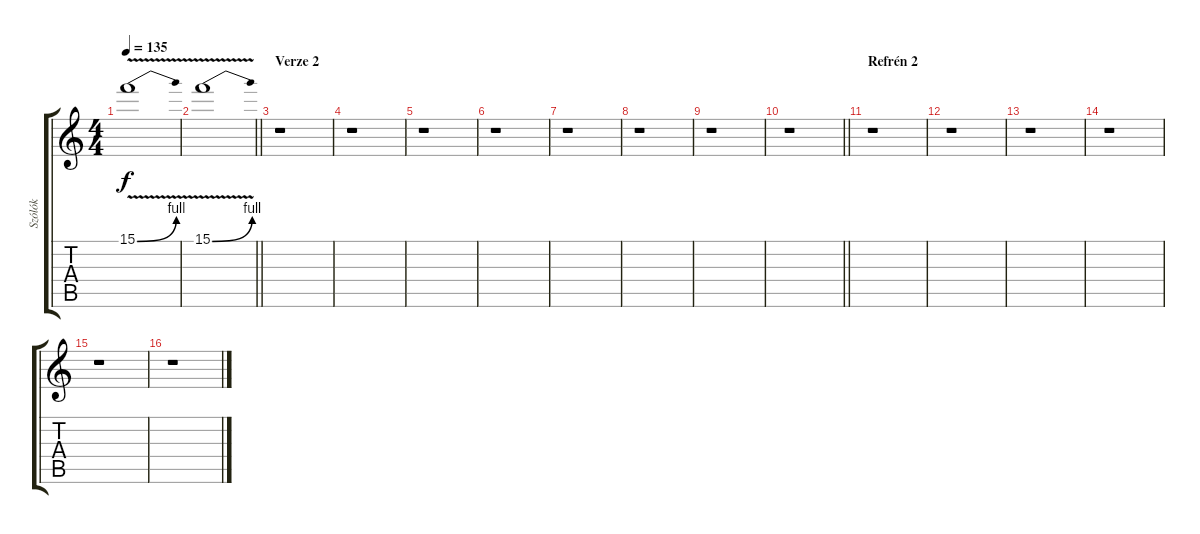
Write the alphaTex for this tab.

\track ("Szólók" "Szólók") {instrument overdrivenguitar}
\staff {score tabs}
\tuning (D4 A3 F3 C3 G2 D2) {hide}
\ts (4 4)
\tempo 135
\clef g2
\ks c
15.1{be (bend 0 0 60 4) v}.1{dy f} |
\barLineRight lightlight
15.1{be (bend 0 0 60 4) v}.1 |
\section ("" "Verze 2")
r.1 |
r.1 |
r.1 |
r.1 |
r.1 |
r.1 |
r.1 |
\barLineRight lightlight
r.1 |
\section ("" "Refrén 2")
r.1 |
r.1 |
r.1 |
r.1 |
r.1 |
r.1
